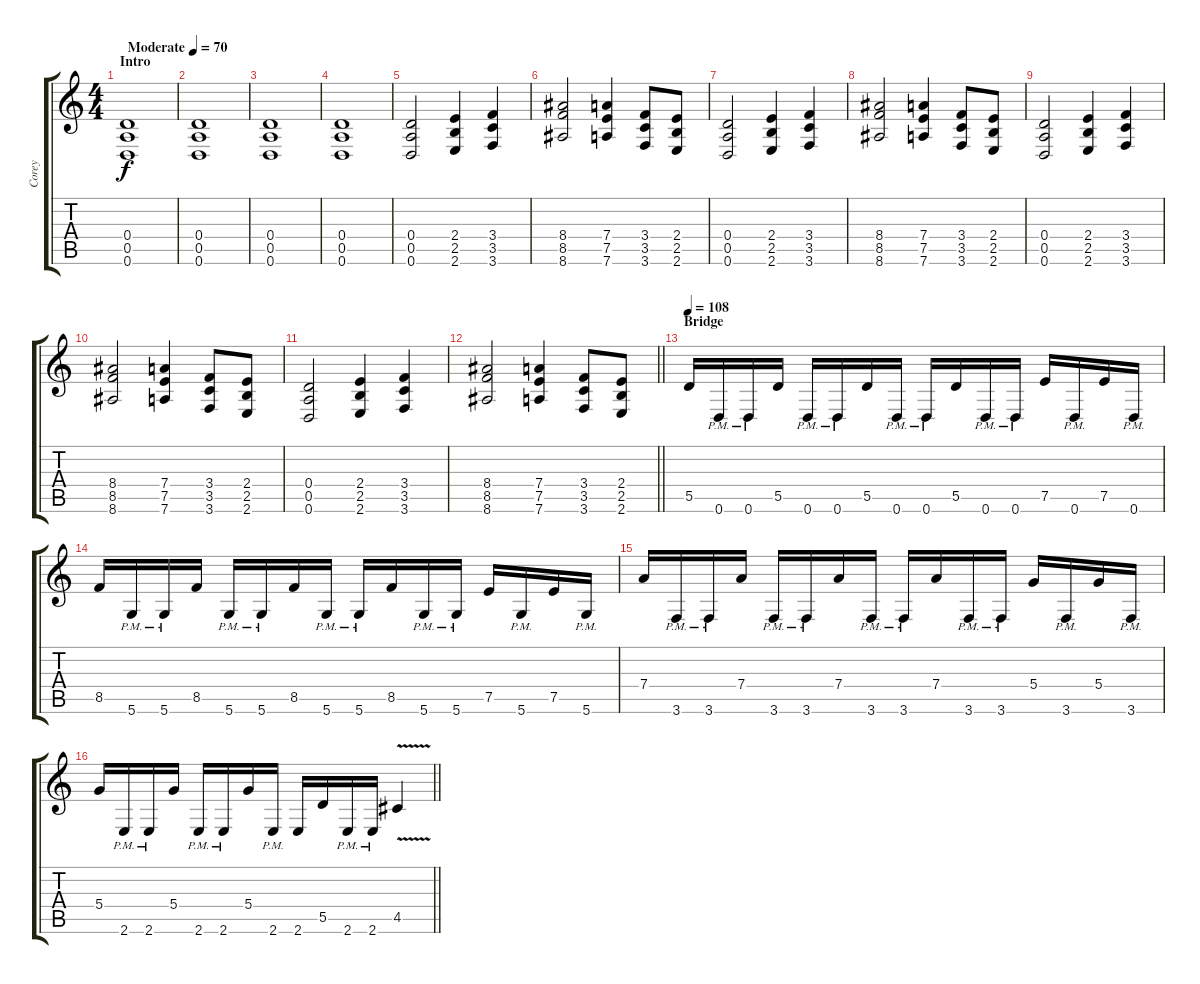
\track ("Corey" "Corey") {instrument distortionguitar}
\staff {score tabs}
\tuning (E4 B3 G3 D3 A2 D2) {hide}
\ts (4 4)
\section ("" "Intro")
\tempo (70 "Moderate")
\clef g2
\ks c
(0.4 0.5 0.6).1{dy f instrument distortionguitar} |
(0.4 0.5 0.6).1 |
(0.4 0.5 0.6).1 |
(0.4 0.5 0.6).1 |
(0.4 0.5 0.6).2 (2.4 2.5 2.6).4 (3.4 3.5 3.6).4 |
(8.4 8.5 8.6).2 (7.4 7.5 7.6).4 (3.4 3.5 3.6).8 (2.4 2.5 2.6).8 |
(0.4 0.5 0.6).2 (2.4 2.5 2.6).4 (3.4 3.5 3.6).4 |
(8.4 8.5 8.6).2 (7.4 7.5 7.6).4 (3.4 3.5 3.6).8 (2.4 2.5 2.6).8 |
(0.4 0.5 0.6).2 (2.4 2.5 2.6).4 (3.4 3.5 3.6).4 |
(8.4 8.5 8.6).2 (7.4 7.5 7.6).4 (3.4 3.5 3.6).8 (2.4 2.5 2.6).8 |
(0.4 0.5 0.6).2 (2.4 2.5 2.6).4 (3.4 3.5 3.6).4 |
\barLineRight lightlight
(8.4 8.5 8.6).2 (7.4 7.5 7.6).4 (3.4 3.5 3.6).8 (2.4 2.5 2.6).8 |
\section ("" "Bridge")
\tempo 108
5.5.16{volume 16 balance 16} 0.6{pm}.16 0.6{pm}.16 5.5.16 0.6{pm}.16 0.6{pm}.16 5.5.16 0.6{pm}.16 0.6{pm}.16 5.5.16 0.6{pm}.16 0.6{pm}.16 7.5.16 0.6{pm}.16 7.5.16 0.6{pm}.16 |
8.5.16 5.6{pm}.16 5.6{pm}.16 8.5.16 5.6{pm}.16 5.6{pm}.16 8.5.16 5.6{pm}.16 5.6{pm}.16 8.5.16 5.6{pm}.16 5.6{pm}.16 7.5.16 5.6{pm}.16 7.5.16 5.6{pm}.16 |
7.4.16 3.6{pm}.16 3.6{pm}.16 7.4.16 3.6{pm}.16 3.6{pm}.16 7.4.16 3.6{pm}.16 3.6{pm}.16 7.4.16 3.6{pm}.16 3.6{pm}.16 5.4.16 3.6{pm}.16 5.4.16 3.6{pm}.16 |
\barLineRight lightlight
5.4.16 2.6{pm}.16 2.6{pm}.16 5.4.16 2.6{pm}.16 2.6{pm}.16 5.4.16 2.6{pm}.16 2.6.16 5.5.16 2.6{pm}.16 2.6{pm}.16 4.5{v}.4
